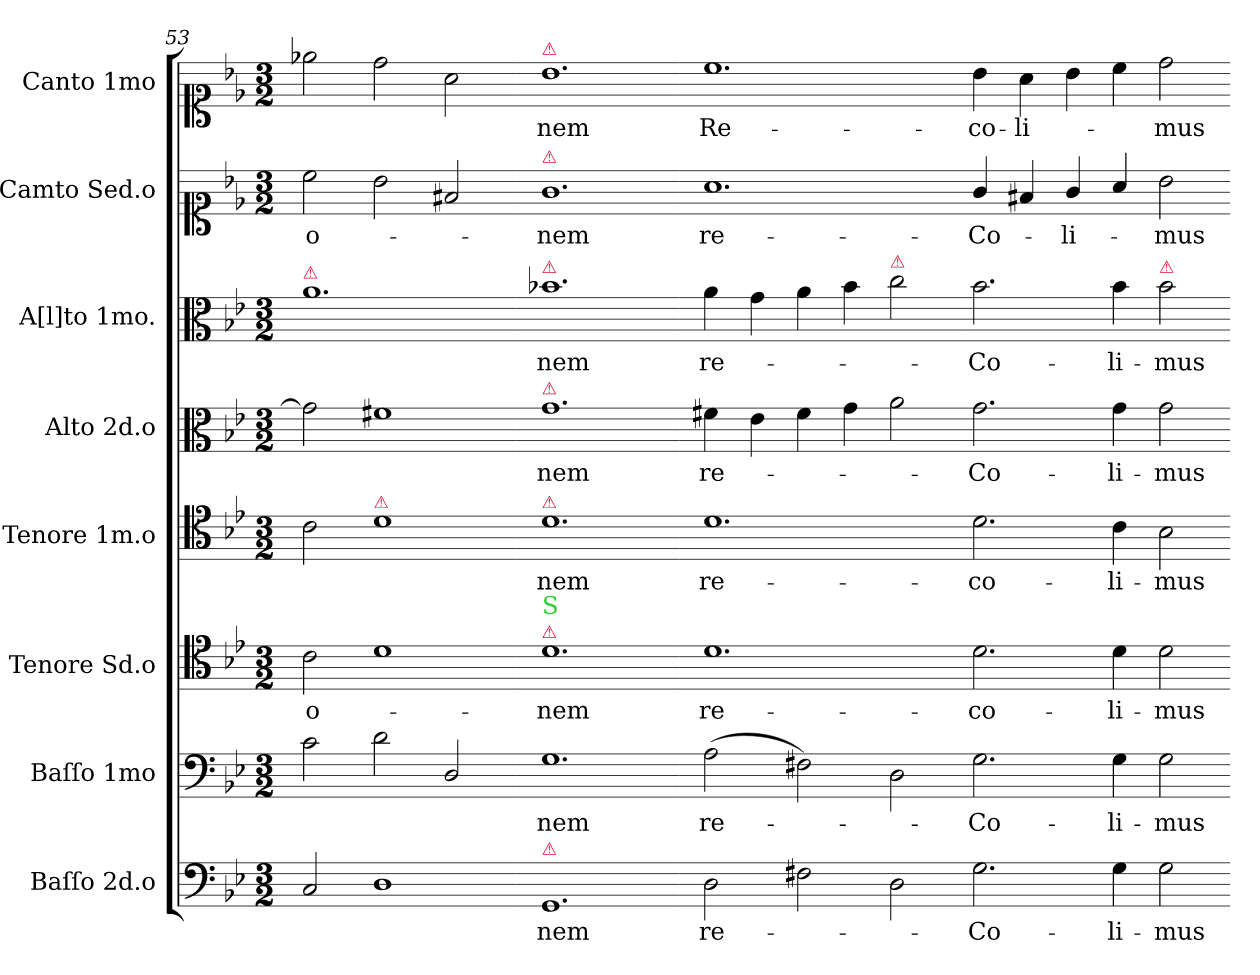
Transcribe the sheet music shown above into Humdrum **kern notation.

**kern	**text	**kern	**text	**kern	**text	**kern	**text	**kern	**text	**kern	**text	**kern	**text	**kern	**text
*part8	*part8	*part7	*part7	*part6	*part6	*part5	*part5	*part4	*part4	*part3	*part3	*part2	*part2	*part1	*part1
*staff8	*staff8	*staff7	*staff7	*staff6	*staff6	*staff5	*staff5	*staff4	*staff4	*staff3	*staff3	*staff2	*staff2	*staff1	*staff1
*I"Baſſo 2d.o	*	*I"Baſſo 1mo	*	*I"Tenore Sd.o	*	*I"Tenore 1m.o	*	*I"Alto 2d.o	*	*I"A[l]to 1mo.	*	*I"Camto Sed.o	*	*I"Canto 1mo	*
*I'B 2	*	*I'B 1	*	*I'T 2	*	*I'T 1	*	*I'A 2	*	*I'A 1	*	*I'C 2	*	*I'C 1	*
*clefF4	*	*clefF4	*	*clefC4	*	*clefC4	*	*clefC3	*	*clefC3	*	*clefC1	*	*clefC1	*
*k[b-e-]	*	*k[b-e-]	*	*k[b-e-]	*	*k[b-e-]	*	*k[b-e-]	*	*k[b-e-]	*	*k[b-e-]	*	*k[b-e-]	*
*M3/2	*	*M3/2	*	*M3/2	*	*M3/2	*	*M3/2	*	*M3/2	*	*M3/2	*	*M3/2	*
=53	=53	=53	=53	=53	=53	=53	=53	=53	=53	=53	=53	=53	=53	=53	=53
!	!	!	!	!	!	!	!	!	!	!LO:TX:a:color=crimson:t=⚠	!	!	!	!	!
2C/	.	2c\	.	2c\	-o-	2c\	.	2g\]	.	1.a	.	2cc\	-o-	2ee-X\	.
!	!	!	!	!	!	!LO:TX:a:color=crimson:t=⚠	!	!	!	!	!	!	!	!	!
1D	.	2d\	.	1d	.	1d	.	1f#X	.	.	.	2b-\	.	2dd\	.
.	.	2D/	.	.	.	.	.	.	.	.	.	2f#X/	.	2a\	.
=54-	=54-	=54-	=54-	=54-	=54-	=54-	=54-	=54-	=54-	=54-	=54-	=54-	=54-	=54-	=54-
!	!	!	!	!	!	!	!	!	!	!	!	!	!	!LO:TX:a:color=crimson:t=⚠	!
!	!	!	!	!	!	!	!	!	!	!	!	!LO:TX:a:color=crimson:t=⚠	!	!	!
!	!	!	!	!	!	!	!	!	!	!LO:TX:a:color=crimson:t=⚠	!	!	!	!	!
!	!	!	!	!	!	!	!	!LO:TX:a:color=crimson:t=⚠	!	!	!	!	!	!	!
!	!	!	!	!	!	!LO:TX:a:color=crimson:t=⚠	!	!	!	!	!	!	!	!	!
!	!	!	!	!LO:TX:a:color=crimson:t=⚠	!	!	!	!	!	!	!	!	!	!	!
!	!	!	!	!LO:TX:a:color=limegreen:t=S	!	!	!	!	!	!	!	!	!	!	!
!LO:TX:a:color=crimson:t=⚠	!	!	!	!	!	!	!	!	!	!	!	!	!	!	!
1.GG	-nem	1.G	-nem	1.d	-nem	1.d	-nem	1.g	-nem	1.b-X	-nem	1.g	-nem	1.b-	-nem
=55-	=55-	=55-	=55-	=55-	=55-	=55-	=55-	=55-	=55-	=55-	=55-	=55-	=55-	=55-	=55-
2D\	re-	(>2A\	re-	1.d	re-	1.d	re-	4f#X\	re-	4a\	re-	1.a	re-	1.cc	Re-
.	.	.	.	.	.	.	.	4e-\	.	4g\	.	.	.	.	.
2F#X\	.	2F#X\)	.	.	.	.	.	4f#\	.	4a\	.	.	.	.	.
.	.	.	.	.	.	.	.	4g\	.	4b-\	.	.	.	.	.
!	!	!	!	!	!	!	!	!	!	!LO:TX:a:color=crimson:t=⚠	!	!	!	!	!
2D\	.	2D\	.	.	.	.	.	2a\	.	2cc\	.	.	.	.	.
=56-	=56-	=56-	=56-	=56-	=56-	=56-	=56-	=56-	=56-	=56-	=56-	=56-	=56-	=56-	=56-
2.G\	-Co-	2.G\	-Co-	2.d\	-co-	2.d\	-co-	2.g\	-Co-	2.b-\	-Co-	4g/	-Co-	4b-\	-co-
.	.	.	.	.	.	.	.	.	.	.	.	4f#X/	.	4a\	-li-
.	.	.	.	.	.	.	.	.	.	.	.	4g/	-li-	4b-\	.
4G\	-li-	4G\	-li-	4d\	-li-	4c\	-li-	4g\	-li-	4b-\	-li-	4a/	.	4cc\	.
!	!	!	!	!	!	!	!	!	!	!LO:TX:a:color=crimson:t=⚠	!	!	!	!	!
2G\	-mus	2G\	-mus	2d\	-mus	2B-\	-mus	2g\	-mus	2b-\	-mus	2b-\	-mus	2dd\	-mus
=-	=-	=-	=-	=-	=-	=-	=-	=-	=-	=-	=-	=-	=-	=-	=-
*-	*-	*-	*-	*-	*-	*-	*-	*-	*-	*-	*-	*-	*-	*-	*-
